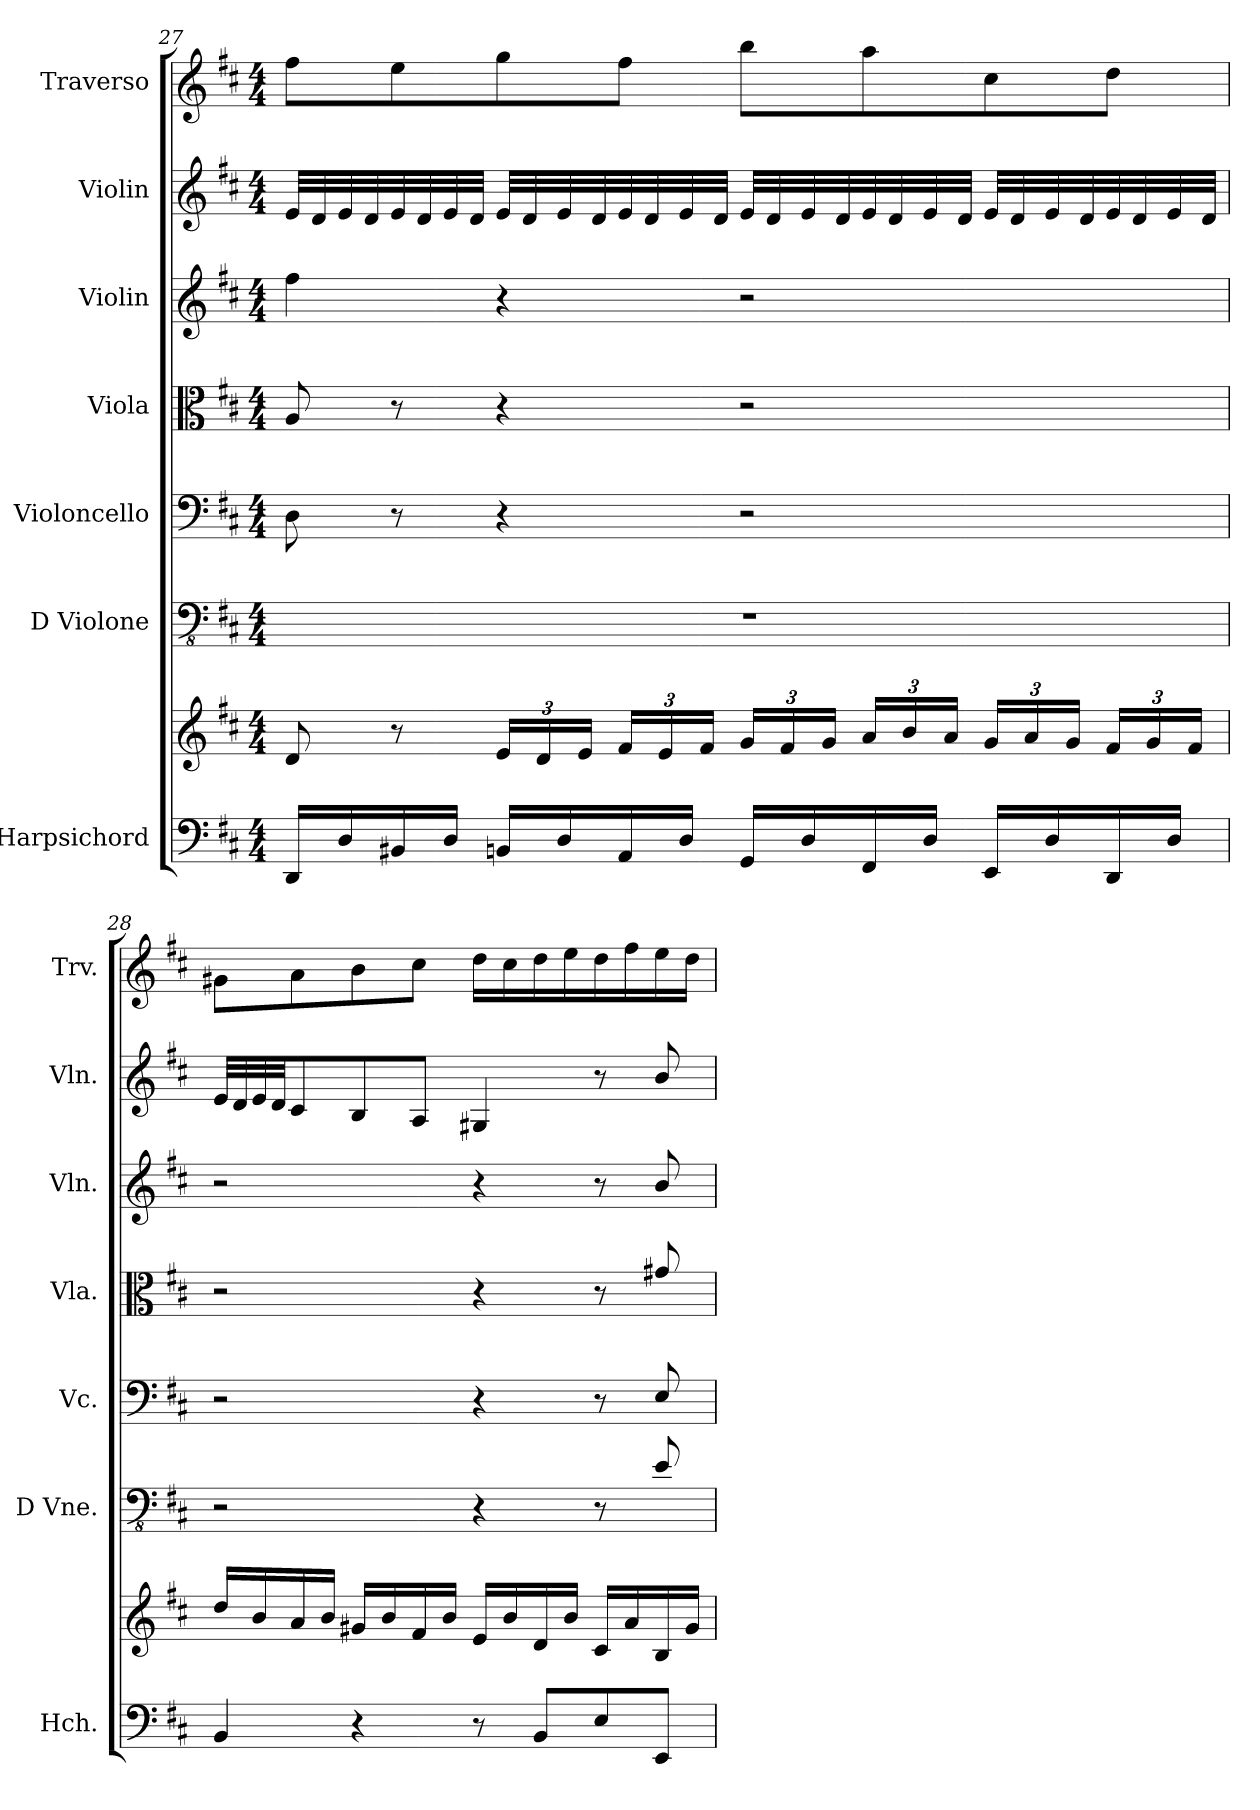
**kern	**kern	**kern	**kern	**kern	**kern	**kern	**kern
*part7	*part7	*part6	*part5	*part4	*part3	*part2	*part1
*staff8	*staff7	*staff6	*staff5	*staff4	*staff3	*staff2	*staff1
*I"Harpsichord	*	*I"D Violone	*I"Violoncello	*I"Viola	*I"Violin	*I"Violin	*I"Traverso
*I'Hch.	*	*I'D Vne.	*I'Vc.	*I'Vla.	*I'Vln.	*I'Vln.	*I'Trv.
!!LO:PB:g=z
*clefF4	*clefG2	*clefFv4	*clefF4	*clefC3	*clefG2	*clefG2	*clefG2
*	*	*ITrd7c12	*	*	*	*	*
*k[f#c#]	*k[f#c#]	*k[f#c#]	*k[f#c#]	*k[f#c#]	*k[f#c#]	*k[f#c#]	*k[f#c#]
*M4/4	*M4/4	*M4/4	*M4/4	*M4/4	*M4/4	*M4/4	*M4/4
=27	=27	=27	=27	=27	=27	=27	=27
16DD/LL	8d/	1r	8D\	8A/	4ff#\	32e/LLL	8ff#\L
.	.	.	.	.	.	32d/	.
16D/	.	.	.	.	.	32e/	.
.	.	.	.	.	.	32d/	.
16BB#X/	8r	.	8r	8r	.	32e/	8ee\
.	.	.	.	.	.	32d/	.
16D/JJ	.	.	.	.	.	32e/	.
.	.	.	.	.	.	32d/JJJ	.
*	*Xbrackettup	*	*	*	*	*	*
16BBn/LL	24e/LL	.	4r	4r	4r	32e/LLL	8gg\
.	.	.	.	.	.	32d/	.
.	24d/	.	.	.	.	.	.
16D/	.	.	.	.	.	32e/	.
.	24e/JJ	.	.	.	.	.	.
.	.	.	.	.	.	32d/	.
16AA/	24f#/LL	.	.	.	.	32e/	8ff#\J
.	.	.	.	.	.	32d/	.
.	24e/	.	.	.	.	.	.
16D/JJ	.	.	.	.	.	32e/	.
.	24f#/JJ	.	.	.	.	.	.
.	.	.	.	.	.	32d/JJJ	.
16GG/LL	24g/LL	.	2r	2r	2r	32e/LLL	8bb\L
.	.	.	.	.	.	32d/	.
.	24f#/	.	.	.	.	.	.
16D/	.	.	.	.	.	32e/	.
.	24g/JJ	.	.	.	.	.	.
.	.	.	.	.	.	32d/	.
16FF#/	24a/LL	.	.	.	.	32e/	8aa\
.	.	.	.	.	.	32d/	.
.	24b/	.	.	.	.	.	.
16D/JJ	.	.	.	.	.	32e/	.
.	24a/JJ	.	.	.	.	.	.
.	.	.	.	.	.	32d/JJJ	.
16EE/LL	24g/LL	.	.	.	.	32e/LLL	8cc#\
.	.	.	.	.	.	32d/	.
.	24a/	.	.	.	.	.	.
16D/	.	.	.	.	.	32e/	.
.	24g/JJ	.	.	.	.	.	.
.	.	.	.	.	.	32d/	.
16DD/	24f#/LL	.	.	.	.	32e/	8dd\J
.	.	.	.	.	.	32d/	.
.	24g/	.	.	.	.	.	.
16D/JJ	.	.	.	.	.	32e/	.
.	24f#/JJ	.	.	.	.	.	.
.	.	.	.	.	.	32d/JJJ	.
!!LO:PB:g=z
=28	=28	=28	=28	=28	=28	=28	=28
4BB/	16dd/LL	2r	2r	2r	2r	32e/LLL	8g#X\L
.	.	.	.	.	.	32d/	.
.	16b/	.	.	.	.	32e/	.
.	.	.	.	.	.	32d/JJ	.
.	16a/	.	.	.	.	8c#/	8a\
.	16b/JJ	.	.	.	.	.	.
4r	16g#X/LL	.	.	.	.	8B/	8b\
.	16b/	.	.	.	.	.	.
.	16f#/	.	.	.	.	8A/J	8cc#\J
.	16b/JJ	.	.	.	.	.	.
8r	16e/LL	4r	4r	4r	4r	4G#X/	16dd\LL
.	16b/	.	.	.	.	.	16cc#\
8BB/L	16d/	.	.	.	.	.	16dd\
.	16b/JJ	.	.	.	.	.	16ee\
8E/	16c#/LL	8r	8r	8r	8r	8r	16dd\
.	16a/	.	.	.	.	.	16ff#\
8EE/J	16B/	8EE/	8E/	8g#X/	8b/	8b/	16ee\
.	16g#/JJ	.	.	.	.	.	16dd\JJ
=	=	=	=	=	=	=	=
*-	*-	*-	*-	*-	*-	*-	*-
